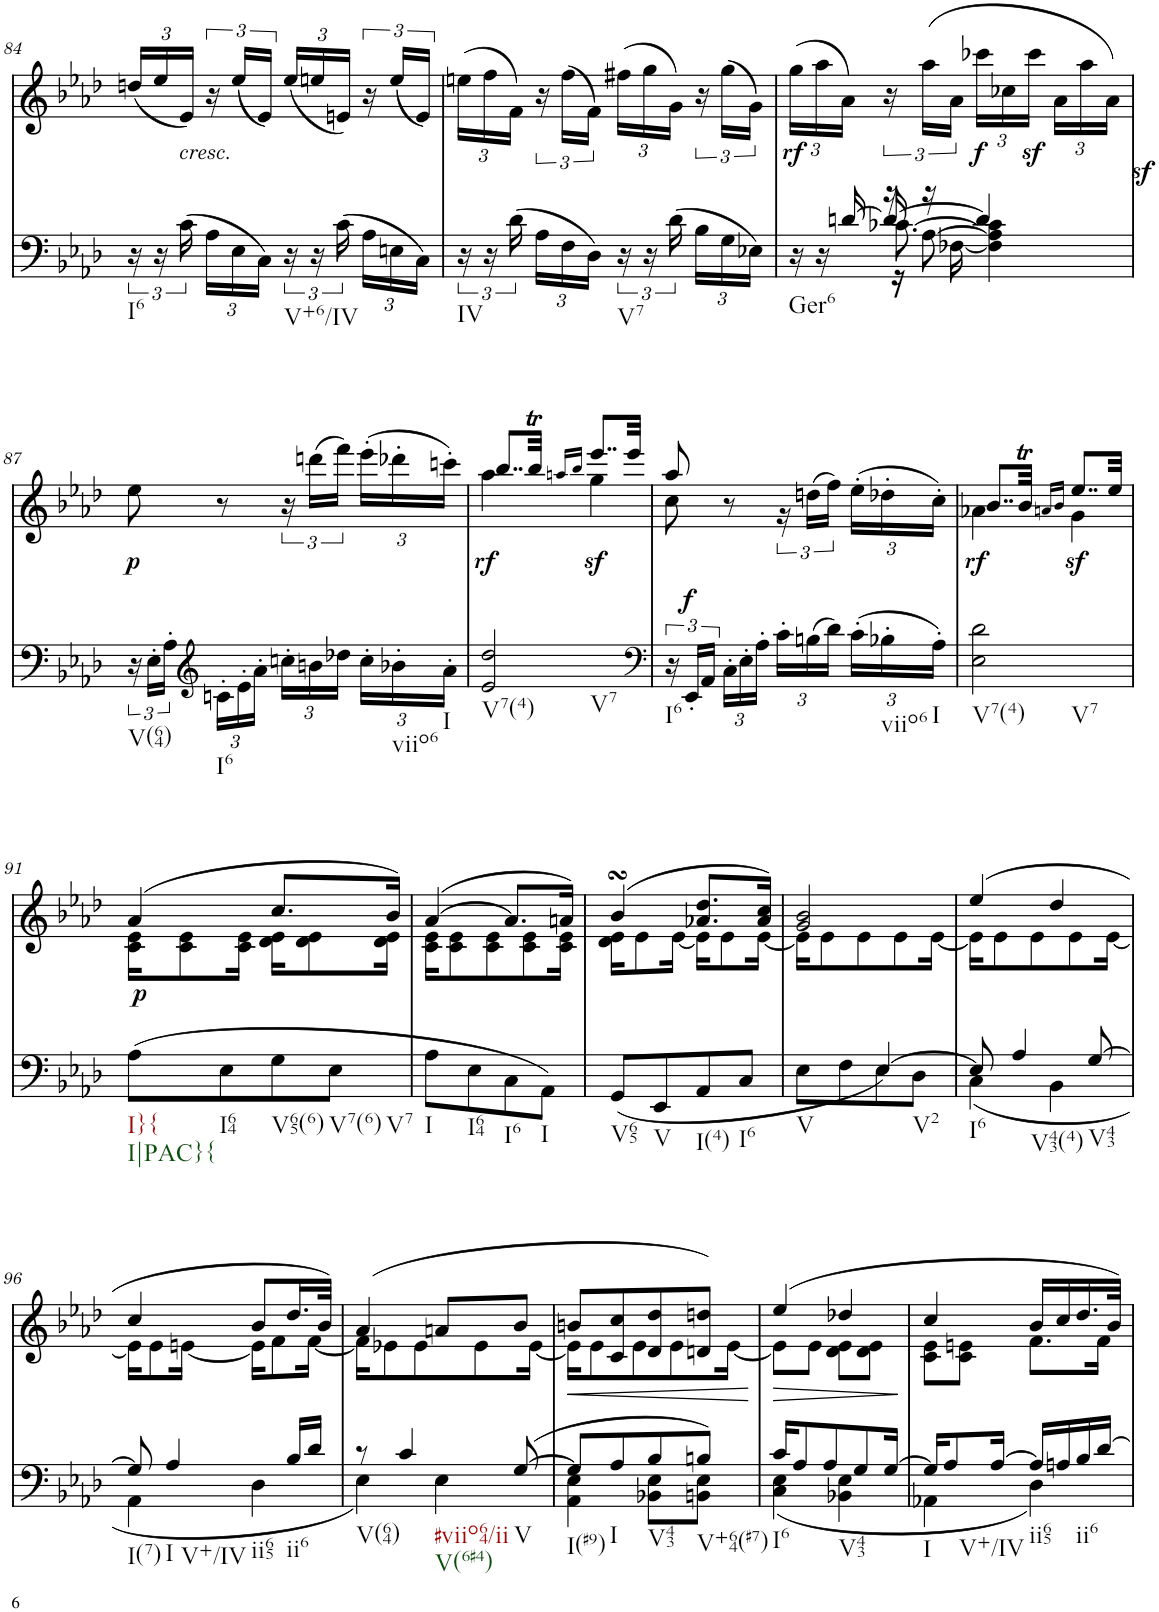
**kern	**dynam	**kern	**dynam
*part2	*part2	*part1	*part1
*staff2	*staff2	*staff1	*staff1
*I"Piano	*	*I"Piano	*
*I'Pno	*	*I'Pno	*
!!LO:PB:g=z
*clefF4	*	*clefG2	*
*k[b-e-a-d-]	*	*k[b-e-a-d-]	*
*A-:	*	*A-:	*
*M2/4	*	*M2/4	*
*	*	*Xbrackettup	*
=84	=84	=84	=84
!LO:TX:b:t=I6	!	!	!
24r	.	(24ddn/LL	.
24r	.	24ee-/	.
!	!	!LO:TX:b:i:t=cresc.	!
(24c\	.	24e-/JJ)	.
*Xbrackettup	*	*brackettup	*
24A-\LL	.	24r	.
24E-\	.	(24ee-/LL	.
24C\JJ)	.	24e-/JJ)	.
*brackettup	*	*Xbrackettup	*
!LO:TX:b:t=V+6/IV	!	!	!
24r	.	(24ee-/LL	.
24r	.	24een/	.
(24c\	.	24en/JJ)	.
*Xbrackettup	*	*brackettup	*
24A-\LL	.	24r	.
24En\	.	(24ee/LL	.
24C\JJ)	.	24e/JJ)	.
=85	=85	=85	=85
*brackettup	*	*Xbrackettup	*
!LO:TX:b:t=IV	!	!	!
24r	.	(24een\LL	.
24r	.	24ff\	.
(24d-\	.	24f\JJ)	.
*Xbrackettup	*	*brackettup	*
24A-\LL	.	24r	.
24F\	.	(24ff\LL	.
24D-\JJ)	.	24f\JJ)	.
*brackettup	*	*Xbrackettup	*
!LO:TX:b:t=V7	!	!	!
24r	.	(24ff#X\LL	.
24r	.	24gg\	.
(24d-\	.	24g\JJ)	.
*Xbrackettup	*	*brackettup	*
24B-\LL	.	24r	.
24G\	.	(24gg\LL	.
24E-X\JJ)	.	24g\JJ)	.
=86	=86	=86	=86
*brackettup	*	*Xbrackettup	*
*^	*	*	*
*	*^	*	*	*
!LO:TX:b:t=Ger6	!	!	!	!	!
!	!	!	!	!	!LO:DY:b
24r	8ryy	8ryy	.	(24gg\LL	rf
24r	.	.	.	24aa-\	.
[24dn/	.	.	.	24a-\JJ)	.
*	*	*	*	*brackettup	*
24d/_	24r	[>12.c-X\	.	24r	.
[>12A-\	24r	.	.	(24aa-\LL	.
.	[24F-X\	.	.	24a-\JJ	.
*	*	*	*	*Xbrackettup	*
!	!	!	!LO:DY:a	!	!LO:DY:b
4d/]	4F-\] 4A-\] 4c-\]	4ryy	sf	24ccc-X\LL	f
.	.	.	.	24cc-X\	.
.	.	.	.	24ccc-z<\JJ	.
.	.	.	.	24a-\LL	.
.	.	.	.	24aa-\	.
.	.	.	.	24a-\JJ)	.
*v	*v	*v	*	*	*
!!LO:LB:g=z
=87	=87	=87	=87
!LO:TX:b:t=V(64)	!	!	!
!	!	!	!LO:DY:b
24r	.	8ee-\	p
24E-'>\LL	.	.	.
24A-'>\JJ	.	.	.
*clefG2	*	*	*
*Xbrackettup	*	*	*
!LO:TX:b:t=I6	!	!	!
24cn'\LL	.	8r	.
24e-'\	.	.	.
24a-'\JJ	.	.	.
*	*	*brackettup	*
24ccn'\LL	.	24r	.
24bn\	.	(24dddn\LL	.
24dd-X\JJ	.	24fff\JJ)	.
*	*	*Xbrackettup	*
24cc'\LL	.	(24eee-'\LL	.
!LO:TX:b:t=viio6	!	!	!
24b-X'\	.	24ddd-X'\	.
!LO:TX:b:t=I	!	!	!
24a-'\JJ	.	24cccn'\JJ)	.
=88	=88	=88	=88
*	*	*^	*
!LO:TX:b:t=V7(4)	!	!	!	!
!LO:TX:b:t=V7	!	!	!	!
!	!	!	!	!LO:DY:b
2e-/ 2dd-/	.	8..bb-/L	4aa-\	rf
.	.	32bb-T/Jkk	.	.
.	.	.	16qaan/LL	.
.	.	.	16qbb-/JJ	.
!	!	!	!	!LO:DY:b
.	.	8..eee-/L	4gg\	sf
.	.	32eee-/Jkk	.	.
=89	=89	=89	=89	=89
*clefF4	*	*	*	*
*brackettup	*	*	*	*
!LO:TX:b:t=I6	!	!	!	!
24r	.	8aa-/	8cc\	.
24EE-'/LL	.	.	.	.
!	!LO:DY:a	!	!	!
24AA-/JJ	f	.	.	.
*Xbrackettup	*	*	*	*
24C'\LL	.	8r	8ryy	.
24E-'\	.	.	.	.
24A-'\JJ	.	.	.	.
*	*	*	*brackettup	*
24c'\LL	.	4ryy	24r	.
(24Bn\	.	.	(>24ddn\LL	.
24d-\JJ)	.	.	24ff\JJ)	.
*	*	*	*Xbrackettup	*
(24c'\LL	.	.	(>24ee-'>\LL	.
!LO:TX:b:t=viio6	!	!	!	!
24B-X'\	.	.	24dd-X'>\	.
!LO:TX:b:t=I	!	!	!	!
24A-'\JJ)	.	.	24cc'>\JJ)	.
=90	=90	=90	=90	=90
!LO:TX:b:t=V7(4)	!	!	!	!
!LO:TX:b:t=V7	!	!	!	!
!	!	!	!	!LO:DY:b
2E-\ 2d-\	.	8..b-/L	4a-X\	rf
.	.	32b-T/Jkk	.	.
.	.	.	16qan/LL	.
.	.	.	16qb-/JJ	.
!	!	!	!	!LO:DY:b
.	.	8..ee-/L	4g\	sf
.	.	32ee-/Jkk	.	.
!!LO:LB:g=z	!!
=91	=91	=91	=91	=91
!LO:TX:b:t=I}{	!	!	!	!
!LO:TX:b:t=I|PAC}{	!	!	!	!
!	!LO:DY:a	!	!	!
(8A-\L	p	(4a-/	16c\ 16e-\KL	.
.	.	.	8c\ 8e-\	.
!LO:TX:b:t=I64	!	!	!	!
8E-\	.	.	.	.
.	.	.	16c\ 16e-\Jk	.
!LO:TX:b:t=V65(6)	!	!	!	!
8G\	.	8.cc/L	16d-\ 16e-\KL	.
.	.	.	8d-\ 8e-\	.
!LO:TX:b:t=V7(6)	!	!	!	!
!LO:TX:b:t=V7	!	!	!	!
8E-\J	.	.	.	.
.	.	16b-/Jk)	16d-\ 16e-\Jk	.
=92	=92	=92	=92	=92
!LO:TX:b:t=I	!	!	!	!
8A-\L	.	([4a-/	16c\ 16e-\KL	.
.	.	.	8c\ 8e-\	.
!LO:TX:b:t=I64	!	!	!	!
8E-\	.	.	.	.
.	.	.	8c\ 8e-\	.
!LO:TX:b:t=I6	!	!	!	!
8C\	.	8.a-/L]	.	.
.	.	.	8c\ 8e-\	.
!LO:TX:b:t=I	!	!	!	!
8AA-\J)	.	.	.	.
.	.	16an/Jk)	16c\ 16e-\Jk	.
=93	=93	=93	=93	=93
!LO:TX:b:t=V65	!	!	!	!
(<8GG/L	.	(4b-sSSS/	16d-\ 16e-\KL	.
.	.	.	8e-\	.
!LO:TX:b:t=V	!	!	!	!
8EE-/	.	.	.	.
.	.	.	[16e-\Jk	.
!LO:TX:b:t=I(4)	!	!	!	!
8AA-/	.	8.a-X/ 8.dd-/L	16e-\KL]	.
.	.	.	8e-\	.
!LO:TX:b:t=I6	!	!	!	!
8C/J	.	.	.	.
.	.	16a-/ 16cc/Jk)	[16e-\Jk	.
=94	=94	=94	=94	=94
*^	*	*	*	*
!LO:TX:b:t=V	!	!	!	!	!
4ryy	8E-\L	.	2g/ 2b-/	16e-\KL]	.
.	.	.	.	8e-\	.
.	8F\	.	.	.	.
.	.	.	.	8e-\	.
!LO:TX:b:t=V2	!	!	!	!	!
[4E-/)	8E-\	.	.	.	.
.	.	.	.	8e-\	.
.	8D-\J	.	.	.	.
.	.	.	.	[16e-\Jk	.
=95	=95	=95	=95	=95	=95
!LO:TX:b:t=I6	!	!	!	!	!
8E-/]	(4C\	.	(4ee-/	16e-\KL]	.
.	.	.	.	8e-\	.
!LO:TX:b:t=V43(4)	!	!	!	!	!
4A-/	.	.	.	.	.
.	.	.	.	8e-\	.
.	4BB-\	.	4dd-/	.	.
.	.	.	.	8e-\	.
!LO:TX:b:t=V43	!	!	!	!	!
[8G/	.	.	.	.	.
.	.	.	.	[16e-\Jk	.
!!LO:LB:g=z	!!
=96	=96	=96	=96	=96	=96
!LO:TX:b:t=I(7)	!	!	!	!	!
8G/]	4AA-\	.	4cc/	16e-\KL]	.
.	.	.	.	8e-\	.
!LO:TX:b:t=I	!	!	!	!	!
!LO:TX:b:t=V+/IV	!	!	!	!	!
!LO:TX:b:t=ii65	!	!	!	!	!
4A-/	.	.	.	.	.
.	.	.	.	[16en\Jk	.
.	4D-\	.	8b-/L	16e\KL]	.
.	.	.	.	8f\	.
!LO:TX:b:t=ii6	!	!	!	!	!
16B-/LL	.	.	16.dd-/L	.	.
16d-/JJ	.	.	.	[16f\Jk	.
.	.	.	32b-/JJk)	.	.
=97	=97	=97	=97	=97	=97
!LO:TX:b:t=V(64)	!	!	!	!	!
8r	4E-\)	.	(4a-/	16f\KL]	.
.	.	.	.	8e-X\	.
!LO:TX:b:t=#viio64/ii	!	!	!	!	!
!LO:TX:b:t=V(6#4)	!	!	!	!	!
4c/	.	.	.	.	.
.	.	.	.	8e-\	.
.	4E-\	.	8an/L	.	.
.	.	.	.	8e-\	.
!LO:TX:b:t=V	!	!	!	!	!
([8G/	.	.	8b-/J	.	.
.	.	.	.	[16e-\Jk	.
=98	=98	=98	=98	=98	=98
!LO:TX:b:t=I(#9)	!	!	!	!	!
!	!	!	!	!	!LO:HP:b
8G/L]	4AA-\ 4E-\	.	8bn/L	16e-\KL]	<
.	.	.	.	8e-\	.
!LO:TX:b:t=I	!	!	!	!	!
8A-/	.	.	8c/ 8cc/	.	.
.	.	.	.	8e-\	.
!LO:TX:b:t=V43	!	!	!	!	!
8B-/	8BB-X\ 8E-\L	.	8d-/ 8dd-/	.	.
.	.	.	.	8e-\	.
!LO:TX:b:t=V+64(#7)	!	!	!	!	!
8Bn/J)	8BBn\ 8E-\J	.	8dn/ 8ddn/J)	.	.
.	.	.	.	[16e-\Jk	.
*v	*v	*	*	*	*
*	*	*v	*v	*
.	.	.	[
=99	=99	=99	=99
*^	*	*	*
!LO:TX:b:t=I6	!	!	!	!
!	!	!	!	!LO:HP:b
*	*	*	*^	*
16c/KL	(4C\ 4E-\	.	(4ee-/	8e-\L]	>
8A-/	.	.	.	.	.
.	.	.	.	8e-\J	.
!LO:TX:b:t=V43	!	!	!	!	!
8A-/	.	.	.	.	.
.	4BB-X\ 4E-\	.	4dd-X/	8d-\ 8e-\L	.
8G/	.	.	.	.	.
.	.	.	.	8d-\ 8e-\J	.
[16G/Jk	.	.	.	.	.
*v	*v	*	*	*	*
*	*	*v	*v	*
.	.	.	]
=100	=100	=100	=100
*^	*	*^	*
!LO:TX:b:t=I	!	!	!	!	!
16G/KL]	4AA-X\	.	4cc/	8c\ 8e-\L	.
!LO:TX:b:t=V+/IV	!	!	!	!	!
8A-/	.	.	.	.	.
.	.	.	.	8c\ 8en\J	.
[16A-/Jk	.	.	.	.	.
!LO:TX:b:t=ii65	!	!	!	!	!
16A-/LL]	4D-\)	.	16b-/LL	8.f\L	.
16An/	.	.	16cc/	.	.
!LO:TX:b:t=ii6	!	!	!	!	!
16B-/	.	.	16.dd-/	.	.
[16d-/JJ	.	.	.	16f\Jk	.
.	.	.	32b-/JJk)	.	.
*v	*v	*	*	*	*
*	*	*v	*v	*
=	=	=	=
*-	*-	*-	*-
